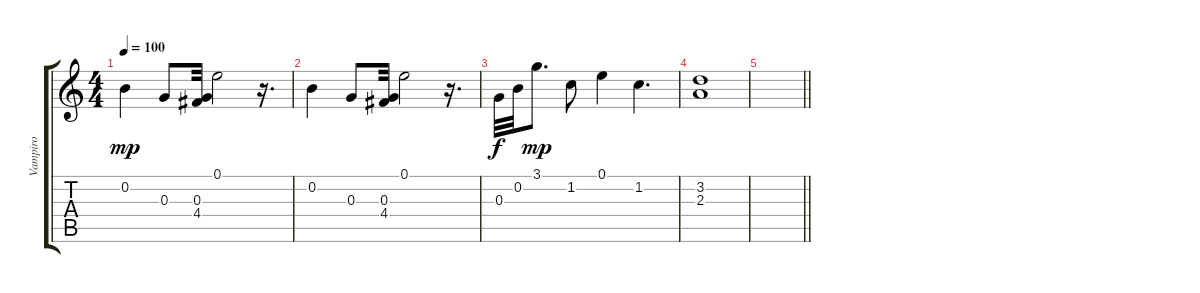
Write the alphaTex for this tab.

\track ("Vampiro" "Vampiro") {instrument overdrivenguitar}
\staff {score tabs}
\tuning (E4 B3 G3 D3 A2 E2) {hide}
\ts (4 4)
\tempo 100
\clef g2
\ks c
0.2.4{dy mp} 0.3.8 (0.3 4.4).32 0.1.2 r.16{d} |
0.2.4 0.3.8 (0.3 4.4).32 0.1.2 r.16{d} |
0.3.32{dy f} 0.2.32 3.1.8{d dy mp} 1.2.8 0.1.4 1.2.4{d} |
(3.2 2.3).1 |
\barLineRight lightlight
